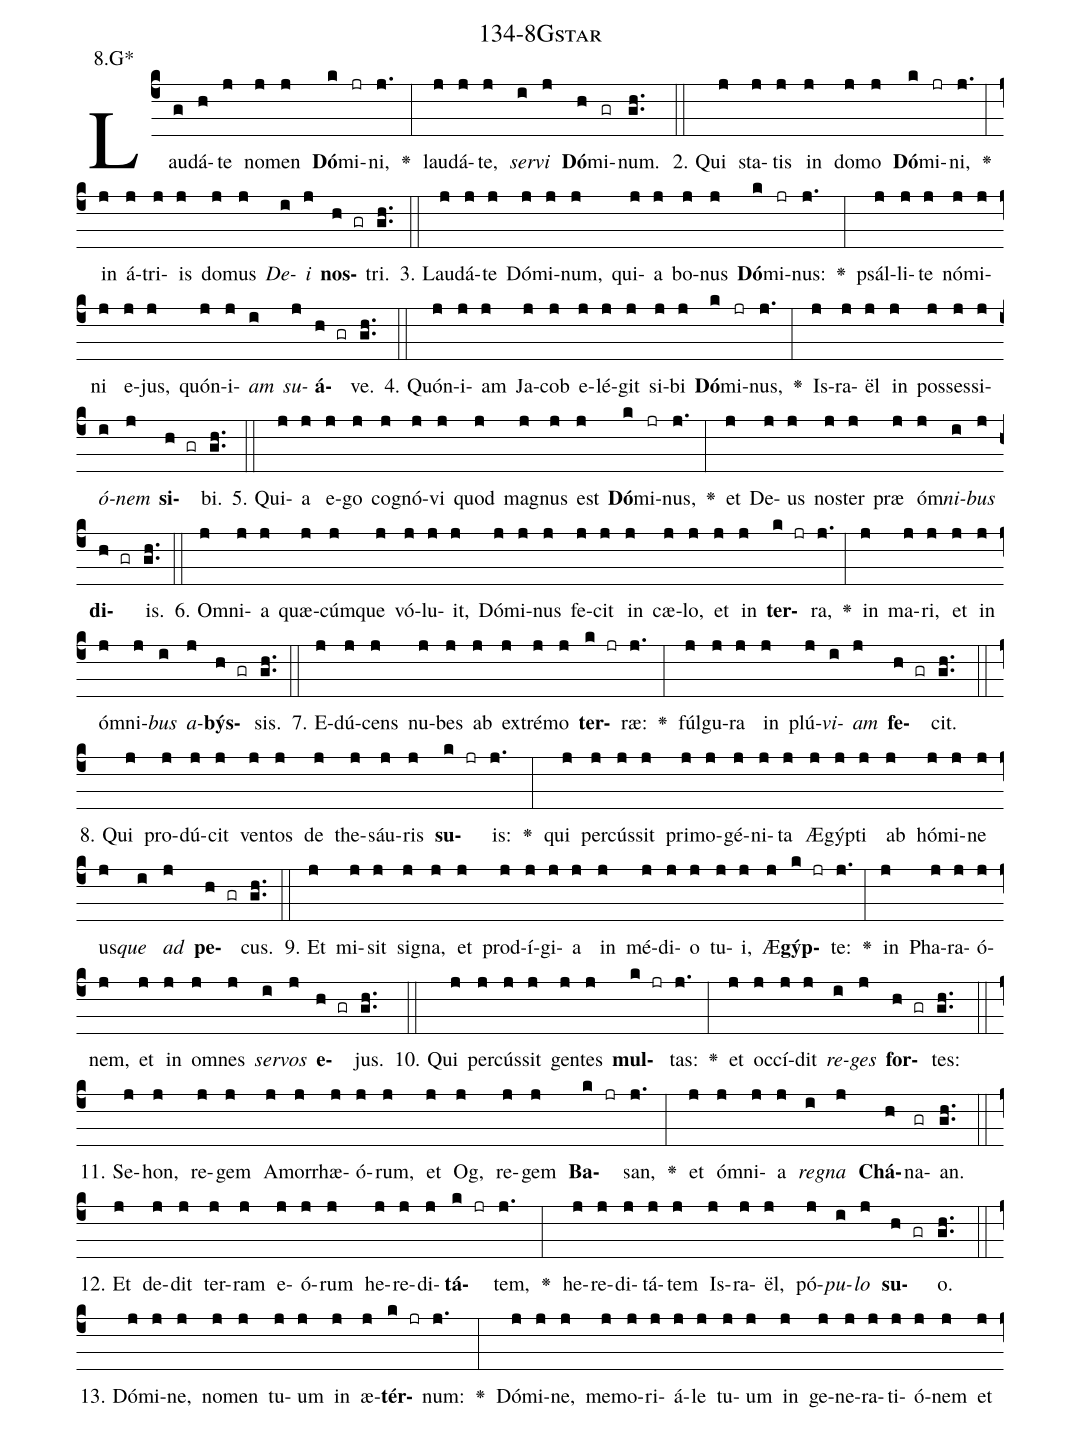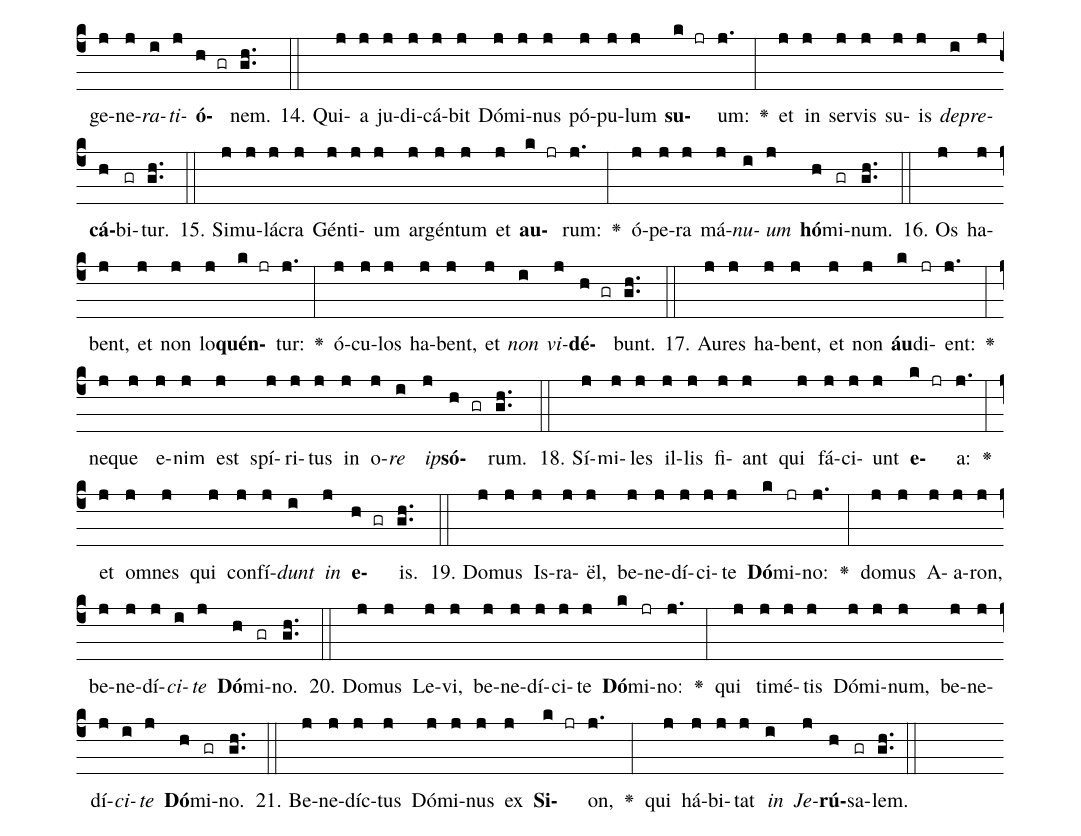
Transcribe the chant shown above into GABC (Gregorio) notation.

name: 134-8Gstar;
annotation: 8.G*;
%%
(c4)Lau(g)dá(h)te(j) no(j)men(j) <b>Dó</b>(k)mi(jr)ni,(j.) <v>\greheightstar</v>(:) lau(j)dá(j)te,(j) <i>ser</i>(i)<i>vi</i>(j) <b>Dó</b>(h)mi(gr)num.(gh..) (::)
2. Qui(j) sta(j)tis(j) in(j) do(j)mo(j) <b>Dó</b>(k)mi(jr)ni,(j.) <v>\greheightstar</v>(:) in(j) á(j)tri(j)is(j) do(j)mus(j) <i>De</i>(i)<i>i</i>(j) <b>nos</b>(h gr)tri.(gh..) (::)
3. Lau(j)dá(j)te(j) Dó(j)mi(j)num,(j) qui(j)a(j) bo(j)nus(j) <b>Dó</b>(k)mi(jr)nus:(j.) <v>\greheightstar</v>(:) psál(j)li(j)te(j) nó(j)mi(j)ni(j) e(j)jus,(j) quón(j)i(j)<i>am</i>(i) <i>su</i>(j)<b>á</b>(h gr)ve.(gh..) (::)
4. Quón(j)i(j)am(j) Ja(j)cob(j) e(j)lé(j)git(j) si(j)bi(j) <b>Dó</b>(k)mi(jr)nus,(j.) <v>\greheightstar</v>(:) Is(j)ra(j)ël(j) in(j) pos(j)ses(j)si(j)<i>ó</i>(i)<i>nem</i>(j) <b>si</b>(h gr)bi.(gh..) (::)
5. Qui(j)a(j) e(j)go(j) co(j)gnó(j)vi(j) quod(j) ma(j)gnus(j) est(j) <b>Dó</b>(k)mi(jr)nus,(j.) <v>\greheightstar</v>(:) et(j) De(j)us(j) nos(j)ter(j) præ(j) óm(j)<i>ni</i>(i)<i>bus</i>(j) <b>di</b>(h gr)is.(gh..) (::)
6. Om(j)ni(j)a(j) quæ(j)cúm(j)que(j) vó(j)lu(j)it,(j) Dó(j)mi(j)nus(j) fe(j)cit(j) in(j) cæ(j)lo,(j) et(j) in(j) <b>ter</b>(k jr)ra,(j.) <v>\greheightstar</v>(:) in(j) ma(j)ri,(j) et(j) in(j) óm(j)ni(j)<i>bus</i>(i) <i>a</i>(j)<b>býs</b>(h gr)sis.(gh..) (::)
7. E(j)dú(j)cens(j) nu(j)bes(j) ab(j) ex(j)tré(j)mo(j) <b>ter</b>(k jr)ræ:(j.) <v>\greheightstar</v>(:) fúl(j)gu(j)ra(j) in(j) plú(j)<i>vi</i>(i)<i>am</i>(j) <b>fe</b>(h gr)cit.(gh..) (::)
8. Qui(j) pro(j)dú(j)cit(j) ven(j)tos(j) de(j) the(j)sáu(j)ris(j) <b>su</b>(k jr)is:(j.) <v>\greheightstar</v>(:) qui(j) per(j)cús(j)sit(j) pri(j)mo(j)gé(j)ni(j)ta(j) Æ(j)gýp(j)ti(j) ab(j) hó(j)mi(j)ne(j) us(j)<i>que</i>(i) <i>ad</i>(j) <b>pe</b>(h gr)cus.(gh..) (::)
9. Et(j) mi(j)sit(j) si(j)gna,(j) et(j) prod(j)í(j)gi(j)a(j) in(j) mé(j)di(j)o(j) tu(j)i,(j) Æ(j)<b>gýp</b>(k jr)te:(j.) <v>\greheightstar</v>(:) in(j) Pha(j)ra(j)ó(j)nem,(j) et(j) in(j) om(j)nes(j) <i>ser</i>(i)<i>vos</i>(j) <b>e</b>(h gr)jus.(gh..) (::)
10. Qui(j) per(j)cús(j)sit(j) gen(j)tes(j) <b>mul</b>(k jr)tas:(j.) <v>\greheightstar</v>(:) et(j) oc(j)cí(j)dit(j) <i>re</i>(i)<i>ges</i>(j) <b>for</b>(h gr)tes:(gh..) (::)
11. Se(j)hon,(j) re(j)gem(j) A(j)mor(j)rhæ(j)ó(j)rum,(j) et(j) Og,(j) re(j)gem(j) <b>Ba</b>(k jr)san,(j.) <v>\greheightstar</v>(:) et(j) óm(j)ni(j)a(j) <i>re</i>(i)<i>gna</i>(j) <b>Chá</b>(h)na(gr)an.(gh..) (::)
12. Et(j) de(j)dit(j) ter(j)ram(j) e(j)ó(j)rum(j) he(j)re(j)di(j)<b>tá</b>(k jr)tem,(j.) <v>\greheightstar</v>(:) he(j)re(j)di(j)tá(j)tem(j) Is(j)ra(j)ël,(j) pó(j)<i>pu</i>(i)<i>lo</i>(j) <b>su</b>(h gr)o.(gh..) (::)
13. Dó(j)mi(j)ne,(j) no(j)men(j) tu(j)um(j) in(j) æ(j)<b>tér</b>(k jr)num:(j.) <v>\greheightstar</v>(:) Dó(j)mi(j)ne,(j) me(j)mo(j)ri(j)á(j)le(j) tu(j)um(j) in(j) ge(j)ne(j)ra(j)ti(j)ó(j)nem(j) et(j) ge(j)ne(j)<i>ra</i>(i)<i>ti</i>(j)<b>ó</b>(h gr)nem.(gh..) (::)
14. Qui(j)a(j) ju(j)di(j)cá(j)bit(j) Dó(j)mi(j)nus(j) pó(j)pu(j)lum(j) <b>su</b>(k jr)um:(j.) <v>\greheightstar</v>(:) et(j) in(j) ser(j)vis(j) su(j)is(j) <i>de</i>(i)<i>pre</i>(j)<b>cá</b>(h)bi(gr)tur.(gh..) (::)
15. Si(j)mu(j)lá(j)cra(j) Gén(j)ti(j)um(j) ar(j)gén(j)tum(j) et(j) <b>au</b>(k jr)rum:(j.) <v>\greheightstar</v>(:) ó(j)pe(j)ra(j) má(j)<i>nu</i>(i)<i>um</i>(j) <b>hó</b>(h)mi(gr)num.(gh..) (::)
16. Os(j) ha(j)bent,(j) et(j) non(j) lo(j)<b>quén</b>(k jr)tur:(j.) <v>\greheightstar</v>(:) ó(j)cu(j)los(j) ha(j)bent,(j) et(j) <i>non</i>(i) <i>vi</i>(j)<b>dé</b>(h gr)bunt.(gh..) (::)
17. Au(j)res(j) ha(j)bent,(j) et(j) non(j) <b>áu</b>(k)di(jr)ent:(j.) <v>\greheightstar</v>(:) ne(j)que(j) e(j)nim(j) est(j) spí(j)ri(j)tus(j) in(j) o(j)<i>re</i>(i) <i>ip</i>(j)<b>só</b>(h gr)rum.(gh..) (::)
18. Sí(j)mi(j)les(j) il(j)lis(j) fi(j)ant(j) qui(j) fá(j)ci(j)unt(j) <b>e</b>(k jr)a:(j.) <v>\greheightstar</v>(:) et(j) om(j)nes(j) qui(j) con(j)fí(j)<i>dunt</i>(i) <i>in</i>(j) <b>e</b>(h gr)is.(gh..) (::)
19. Do(j)mus(j) Is(j)ra(j)ël,(j) be(j)ne(j)dí(j)ci(j)te(j) <b>Dó</b>(k)mi(jr)no:(j.) <v>\greheightstar</v>(:) do(j)mus(j) A(j)a(j)ron,(j) be(j)ne(j)dí(j)<i>ci</i>(i)<i>te</i>(j) <b>Dó</b>(h)mi(gr)no.(gh..) (::)
20. Do(j)mus(j) Le(j)vi,(j) be(j)ne(j)dí(j)ci(j)te(j) <b>Dó</b>(k)mi(jr)no:(j.) <v>\greheightstar</v>(:) qui(j) ti(j)mé(j)tis(j) Dó(j)mi(j)num,(j) be(j)ne(j)dí(j)<i>ci</i>(i)<i>te</i>(j) <b>Dó</b>(h)mi(gr)no.(gh..) (::)
21. Be(j)ne(j)díc(j)tus(j) Dó(j)mi(j)nus(j) ex(j) <b>Si</b>(k jr)on,(j.) <v>\greheightstar</v>(:) qui(j) há(j)bi(j)tat(j) <i>in</i>(i) <i>Je</i>(j)<b>rú</b>(h)sa(gr)lem.(gh..) (::)
